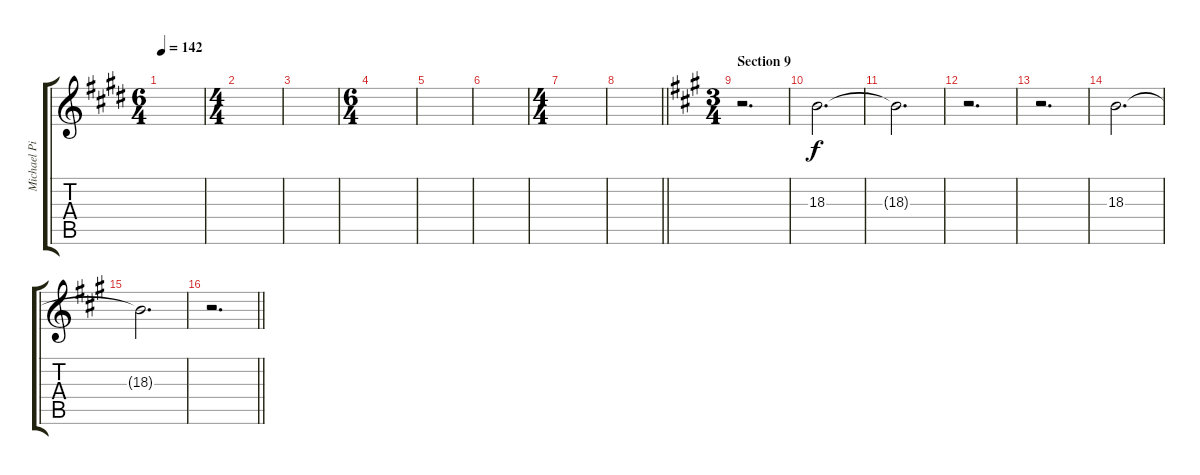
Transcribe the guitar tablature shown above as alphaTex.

\track ("Michael Pinnella (bells)" "Michael Pi") {instrument tubularbells}
\staff {score tabs}
\tuning (D4 A3 F3 C3 G2 D2) {hide}
\ts (6 4)
\tempo 142
\clef g2
\ks c#minor
|
\ts (4 4)
|
|
\ts (6 4)
|
|
|
\ts (4 4)
|
\barLineRight lightlight
|
\ts (3 4)
\section ("" "Section 9")
\ks f#minor
r.2{d} |
18.3.2{d} |
18.3{t}.2{d} |
r.2{d} |
r.2{d} |
18.3.2{d} |
18.3{t}.2{d} |
\barLineRight lightlight
r.2{d}
